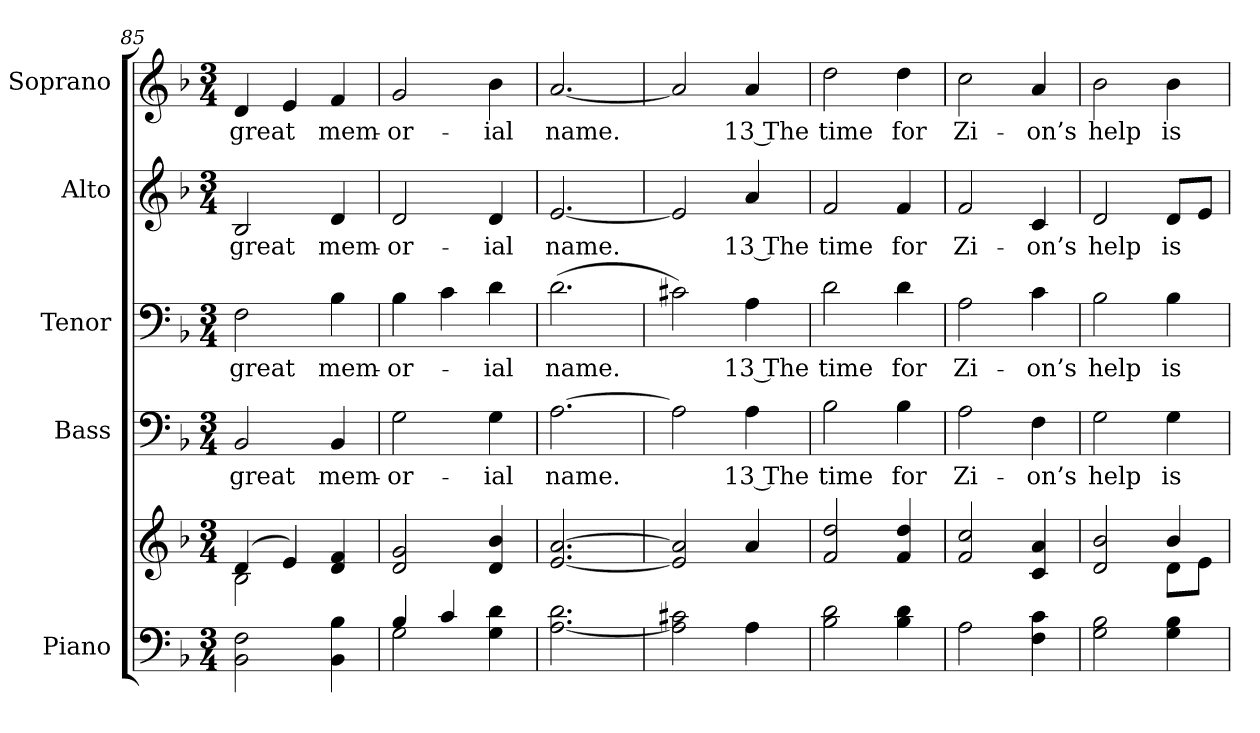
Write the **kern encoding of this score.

**kern	**kern	**kern	**text	**kern	**text	**kern	**text	**kern	**text
*part5	*part5	*part4	*part4	*part3	*part3	*part2	*part2	*part1	*part1
*staff6	*staff5	*staff4	*staff4	*staff3	*staff3	*staff2	*staff2	*staff1	*staff1
*I"Piano	*	*I"Bass	*	*I"Tenor	*	*I"Alto	*	*I"Soprano	*
*I'Pno.	*	*I'B.	*	*I'T.	*	*I'A.	*	*I'S.	*
*clefF4	*clefG2	*clefF4	*	*clefF4	*	*clefG2	*	*clefG2	*
*k[b-]	*k[b-]	*k[b-]	*	*k[b-]	*	*k[b-]	*	*k[b-]	*
*F:	*F:	*F:	*	*F:	*	*F:	*	*F:	*
*M3/4	*M3/4	*M3/4	*	*M3/4	*	*M3/4	*	*M3/4	*
=85	=85	=85	=85	=85	=85	=85	=85	=85	=85
*	*^	*	*	*	*	*	*	*	*
!	!	!	!	!LO:LY:b:color=#000000	!	!	!	!	!	!
!	!	!	!	!	!	!LO:LY:b:color=#000000	!	!	!	!
!	!	!	!	!	!	!	!	!LO:LY:b:color=#000000	!	!
!	!	!	!	!	!	!	!	!	!	!LO:LY:b:color=#000000
2BB-i\ 2Fi	(4di/	2B-i\	2BB-i/	great	2Fi\	great	2B-i/	great	4di/	great
.	4ei/)	.	.	.	.	.	.	.	4ei/	.
!	!	!	!	!LO:LY:b:color=#000000	!	!	!	!	!	!
!	!	!	!	!	!	!LO:LY:b:color=#000000	!	!	!	!
!	!	!	!	!	!	!	!	!LO:LY:b:color=#000000	!	!
!	!	!	!	!	!	!	!	!	!	!LO:LY:b:color=#000000
4BB-i\ 4B-i	4di/ 4fi	4ryy	4BB-i/	mem-	4B-i\	mem-	4di/	mem-	4fi/	mem-
*	*v	*v	*	*	*	*	*	*	*	*
=86	=86	=86	=86	=86	=86	=86	=86	=86	=86
*^	*	*	*	*	*	*	*	*	*
*	*	*^	*	*	*	*	*	*	*	*
!	!	!	!	!	!LO:LY:b:color=#000000	!	!	!	!	!	!
*	*	*v	*v	*	*	*	*	*	*	*	*
*	*	*^	*	*	*	*	*	*	*	*
!	!	!	!	!	!	!	!LO:LY:b:color=#000000	!	!	!	!
*	*	*v	*v	*	*	*	*	*	*	*	*
*	*	*^	*	*	*	*	*	*	*	*
!	!	!	!	!	!	!	!	!	!LO:LY:b:color=#000000	!	!
*	*	*v	*v	*	*	*	*	*	*	*	*
*	*	*^	*	*	*	*	*	*	*	*
!	!	!	!	!	!	!	!	!	!	!	!LO:LY:b:color=#000000
*	*	*v	*v	*	*	*	*	*	*	*	*
4B-i/	2Gi\	2di/ 2gi	2Gi\	-or-	4B-i\	-or-	2di/	-or-	2gi/	-or-
4ci/	.	.	.	.	4ci\	.	.	.	.	.
!	!	!	!	!LO:LY:b:color=#000000	!	!	!	!	!	!
!	!	!	!	!	!	!LO:LY:b:color=#000000	!	!	!	!
!	!	!	!	!	!	!	!	!LO:LY:b:color=#000000	!	!
!	!	!	!	!	!	!	!	!	!	!LO:LY:b:color=#000000
4Gi\ 4di	4ryy	4di/ 4b-i	4Gi\	-ial	4di\	-ial	4di/	-ial	4b-i\	-ial
*v	*v	*	*	*	*	*	*	*	*	*
=87	=87	=87	=87	=87	=87	=87	=87	=87	=87
*^	*	*	*	*	*	*	*	*	*
!	!	!	!	!LO:LY:b:color=#000000	!	!	!	!	!	!
*v	*v	*	*	*	*	*	*	*	*	*
*^	*	*	*	*	*	*	*	*	*
!	!	!	!	!	!	!LO:LY:b:color=#000000	!	!	!	!
*v	*v	*	*	*	*	*	*	*	*	*
*^	*	*	*	*	*	*	*	*	*
!	!	!	!	!	!	!	!	!LO:LY:b:color=#000000	!	!
*v	*v	*	*	*	*	*	*	*	*	*
*^	*	*	*	*	*	*	*	*	*
!	!	!	!	!	!	!	!	!	!	!LO:LY:b:color=#000000
*v	*v	*	*	*	*	*	*	*	*	*
[<2.Ai\ 2.di	[<2.ei/ [>2.ai	[>2.Ai\	name.	(2.di\	name.	[<2.ei/	name.	[<2.ai/	name.
=88	=88	=88	=88	=88	=88	=88	=88	=88	=88
2Ai\] 2c#Xi	2ei/] 2ai]	2Ai\]	.	2c#Xi\)	.	2ei/]	.	2ai/]	.
!	!	!	!LO:LY:b:color=#000000	!	!	!	!	!	!
!	!	!	!	!	!LO:LY:b:color=#000000	!	!	!	!
!	!	!	!	!	!	!	!LO:LY:b:color=#000000	!	!
!	!	!	!	!	!	!	!	!	!LO:LY:b:color=#000000
4Ai\	4ai/	4Ai\	13 The	4Ai\	13 The	4ai/	13 The	4ai/	13 The
=89	=89	=89	=89	=89	=89	=89	=89	=89	=89
!	!	!	!LO:LY:b:color=#000000	!	!	!	!	!	!
!	!	!	!	!	!LO:LY:b:color=#000000	!	!	!	!
!	!	!	!	!	!	!	!LO:LY:b:color=#000000	!	!
!	!	!	!	!	!	!	!	!	!LO:LY:b:color=#000000
2B-i\ 2di	2fi/ 2ddi	2B-i\	time	2di\	time	2fi/	time	2ddi\	time
!	!	!	!LO:LY:b:color=#000000	!	!	!	!	!	!
!	!	!	!	!	!LO:LY:b:color=#000000	!	!	!	!
!	!	!	!	!	!	!	!LO:LY:b:color=#000000	!	!
!	!	!	!	!	!	!	!	!	!LO:LY:b:color=#000000
4B-i\ 4di	4fi/ 4ddi	4B-i\	for	4di\	for	4fi/	for	4ddi\	for
!!LO:LB:g=z
=90	=90	=90	=90	=90	=90	=90	=90	=90	=90
!	!	!	!LO:LY:b:color=#000000	!	!	!	!	!	!
!	!	!	!	!	!LO:LY:b:color=#000000	!	!	!	!
!	!	!	!	!	!	!	!LO:LY:b:color=#000000	!	!
!	!	!	!	!	!	!	!	!	!LO:LY:b:color=#000000
2Ai\	2fi/ 2cci	2Ai\	Zi-	2Ai\	Zi-	2fi/	Zi-	2cci\	Zi-
!	!	!	!LO:LY:b:color=#000000	!	!	!	!	!	!
!	!	!	!	!	!LO:LY:b:color=#000000	!	!	!	!
!	!	!	!	!	!	!	!LO:LY:b:color=#000000	!	!
!	!	!	!	!	!	!	!	!	!LO:LY:b:color=#000000
4Fi\ 4ci	4ci/ 4ai	4Fi\	-on’s	4ci\	-on’s	4ci/	-on’s	4ai/	-on’s
=91	=91	=91	=91	=91	=91	=91	=91	=91	=91
*	*^	*	*	*	*	*	*	*	*
!	!	!	!	!LO:LY:b:color=#000000	!	!	!	!	!	!
!	!	!	!	!	!	!LO:LY:b:color=#000000	!	!	!	!
!	!	!	!	!	!	!	!	!LO:LY:b:color=#000000	!	!
!	!	!	!	!	!	!	!	!	!	!LO:LY:b:color=#000000
2Gi\ 2B-i	2di/ 2b-i	2ryy	2Gi\	help	2B-i\	help	2di/	help	2b-i\	help
!	!	!	!	!LO:LY:b:color=#000000	!	!	!	!	!	!
!	!	!	!	!	!	!LO:LY:b:color=#000000	!	!	!	!
!	!	!	!	!	!	!	!	!LO:LY:b:color=#000000	!	!
!	!	!	!	!	!	!	!	!	!	!LO:LY:b:color=#000000
4Gi\ 4B-i	4b-i/	8di\L	4Gi\	is	4B-i\	is	8di/L	is	4b-i\	is
.	.	8ei\J	.	.	.	.	8ei/J	.	.	.
*	*v	*v	*	*	*	*	*	*	*	*
=	=	=	=	=	=	=	=	=	=
*-	*-	*-	*-	*-	*-	*-	*-	*-	*-
